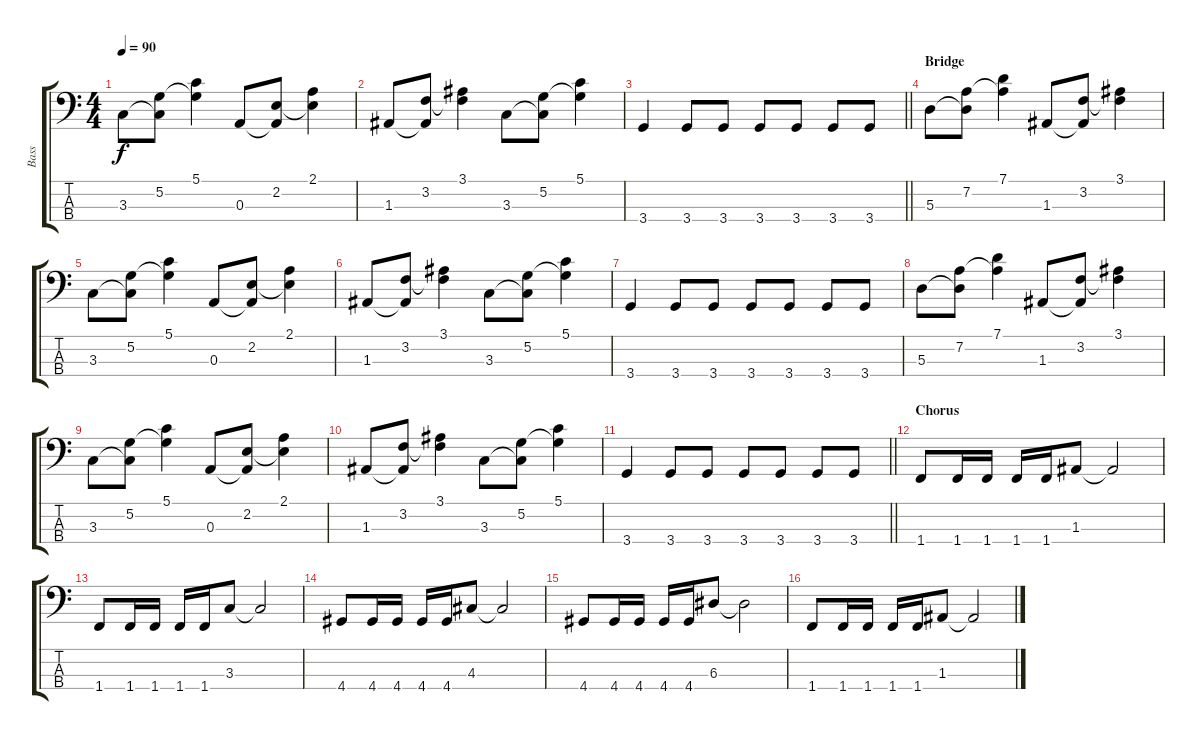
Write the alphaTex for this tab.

\track ("Bass" "Bass") {instrument electricbassfinger}
\staff {score tabs}
\tuning (G2 D2 A1 E1) {hide}
\ts (4 4)
\tempo 90
\clef f4
\ks c
3.3.8{dy f} (5.2 3.3{t}).8 (5.1 5.2{t}).4 0.3.8 (2.2 0.3{t}).8 (2.1 2.2{t}).4 |
1.3.8 (3.2 1.3{t}).8 (3.1 3.2{t}).4 3.3.8 (5.2 3.3{t}).8 (5.1 5.2{t}).4 |
\barLineRight lightlight
3.4.4 3.4.8 3.4.8 3.4.8 3.4.8 3.4.8 3.4.8 |
\section ("" "Bridge")
5.3.8 (7.2 5.3{t}).8 (7.1 7.2{t}).4 1.3.8 (3.2 1.3{t}).8 (3.1 3.2{t}).4 |
3.3.8 (5.2 3.3{t}).8 (5.1 5.2{t}).4 0.3.8 (2.2 0.3{t}).8 (2.1 2.2{t}).4 |
1.3.8 (3.2 1.3{t}).8 (3.1 3.2{t}).4 3.3.8 (5.2 3.3{t}).8 (5.1 5.2{t}).4 |
3.4.4 3.4.8 3.4.8 3.4.8 3.4.8 3.4.8 3.4.8 |
5.3.8 (7.2 5.3{t}).8 (7.1 7.2{t}).4 1.3.8 (3.2 1.3{t}).8 (3.1 3.2{t}).4 |
3.3.8 (5.2 3.3{t}).8 (5.1 5.2{t}).4 0.3.8 (2.2 0.3{t}).8 (2.1 2.2{t}).4 |
1.3.8 (3.2 1.3{t}).8 (3.1 3.2{t}).4 3.3.8 (5.2 3.3{t}).8 (5.1 5.2{t}).4 |
\barLineRight lightlight
3.4.4 3.4.8 3.4.8 3.4.8 3.4.8 3.4.8 3.4.8 |
\section ("" "Chorus")
1.4.8 1.4.16 1.4.16 1.4.16 1.4.16 1.3.8 1.3{t}.2 |
1.4.8 1.4.16 1.4.16 1.4.16 1.4.16 3.3.8 3.3{t}.2 |
4.4.8 4.4.16 4.4.16 4.4.16 4.4.16 4.3.8 4.3{t}.2 |
4.4.8 4.4.16 4.4.16 4.4.16 4.4.16 6.3.8 6.3{t}.2 |
1.4.8 1.4.16 1.4.16 1.4.16 1.4.16 1.3.8 1.3{t}.2
